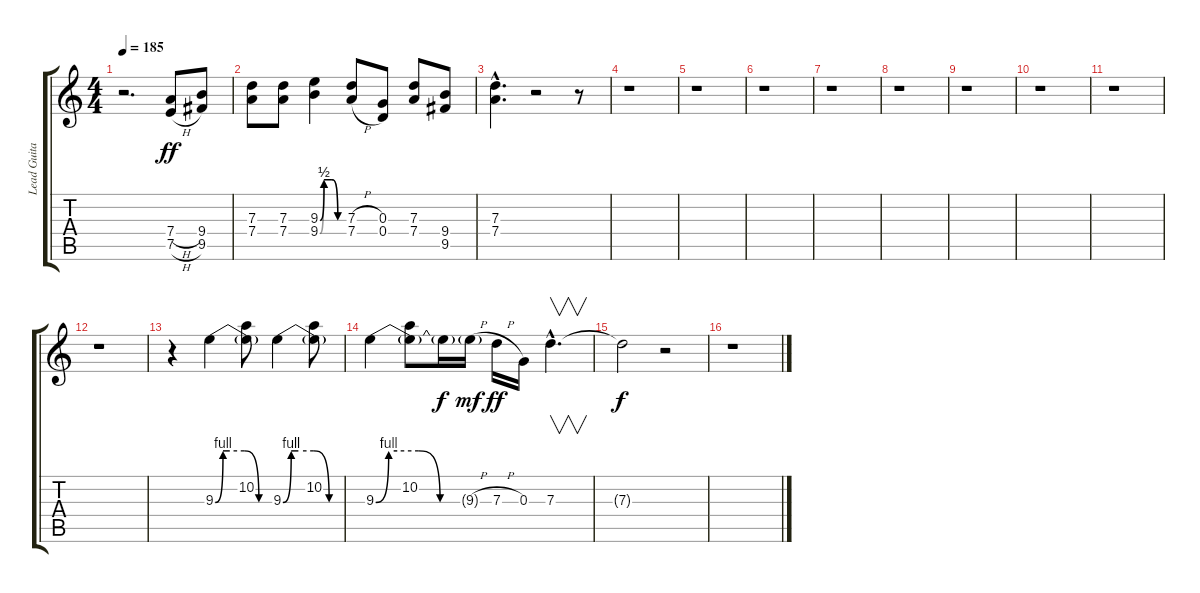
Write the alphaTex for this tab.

\track ("Lead Guitar" "Lead Guita") {instrument overdrivenguitar}
\staff {score tabs}
\tuning (E4 B3 G3 D3 A2 E2) {hide}
\ts (4 4)
\tempo 185
\clef g2
\ks c
r.2{d dy ff} (7.4{h} 7.5{h}).8 (9.4 9.5).8 |
(7.3 7.4).8 (7.3 7.4).8 (9.3{be (custom 0 0 10 2 15 2 30 2 45 0 60 0)} 9.4{be (custom 0 0 9 2 15 2 30 2 45 0 60 0)}).4 (7.3{h} 7.4{h}).8 (0.3 0.4).8 (7.3 7.4).8 (9.4 9.5).8 |
(7.3{hac} 7.4{hac}).4{d} r.2 r.8 |
r.1 |
r.1 |
r.1 |
r.1 |
r.1 |
r.1 |
r.1 |
r.1 |
r.1 |
r.4 9.3{be (custom 0 0 8 4 15 4 30 4 45 0 60 0)}.4 (10.2 9.3{t}).8 9.3{be (custom 0 0 8 4 15 4 30 4 45 0 60 0)}.4 (10.2 9.3{t}).8 |
9.3{be (custom 0 0 9 4 15 4 30 4 45 0 60 0)}.4 (10.2 9.3{t}).8 9.3{t}.16{dy f} 9.3{h g}.16{dy mf} 7.3{h}.16{dy ff} 0.3.16 7.3{hac}.4{v d} |
7.3{t}.2{dy f} r.2 |
r.1
